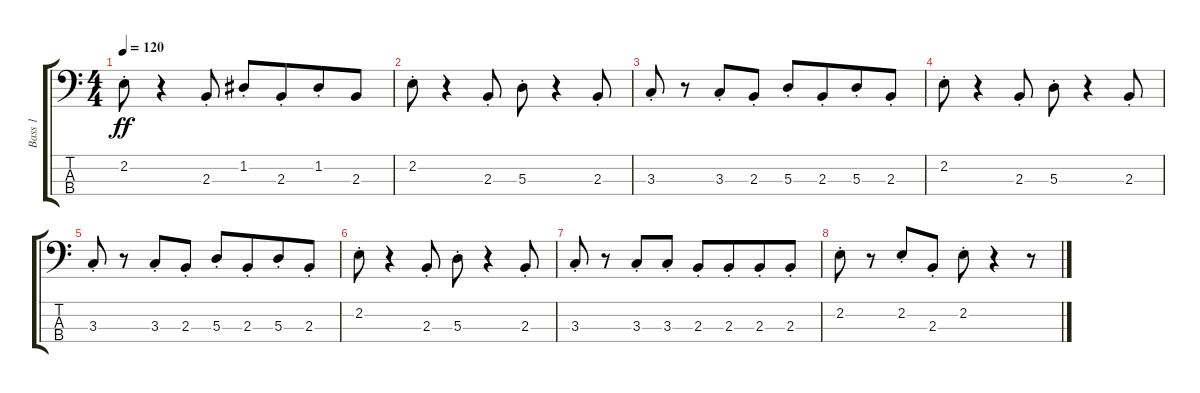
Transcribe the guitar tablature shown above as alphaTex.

\track ("Bass 1" "Bass 1") {instrument electricbasspick}
\staff {score tabs}
\tuning (G2 D2 A1 E1) {hide}
\ts (4 4)
\tempo 120
\clef f4
\ks c
2.2{st}.8{dy ff} r.4 2.3{st}.8 1.2{st}.8 2.3{st}.8{beam merge} 1.2{st}.8 2.3.8 |
2.2{st}.8 r.4 2.3{st}.8 5.3{st}.8 r.4 2.3{st}.8 |
3.3{st}.8 r.8 3.3{st}.8 2.3{st}.8 5.3{st}.8 2.3{st}.8{beam merge} 5.3{st}.8 2.3{st}.8 |
2.2{st}.8 r.4 2.3{st}.8 5.3{st}.8 r.4 2.3{st}.8 |
3.3{st}.8 r.8 3.3{st}.8 2.3{st}.8 5.3{st}.8 2.3{st}.8{beam merge} 5.3{st}.8 2.3{st}.8 |
2.2{st}.8 r.4 2.3{st}.8 5.3{st}.8 r.4 2.3{st}.8 |
3.3{st}.8 r.8 3.3{st}.8 3.3{st}.8 2.3{st}.8 2.3{st}.8{beam merge} 2.3{st}.8 2.3{st}.8 |
2.2{st}.8 r.8 2.2{st}.8 2.3{st}.8 2.2{st}.8 r.4 r.8
